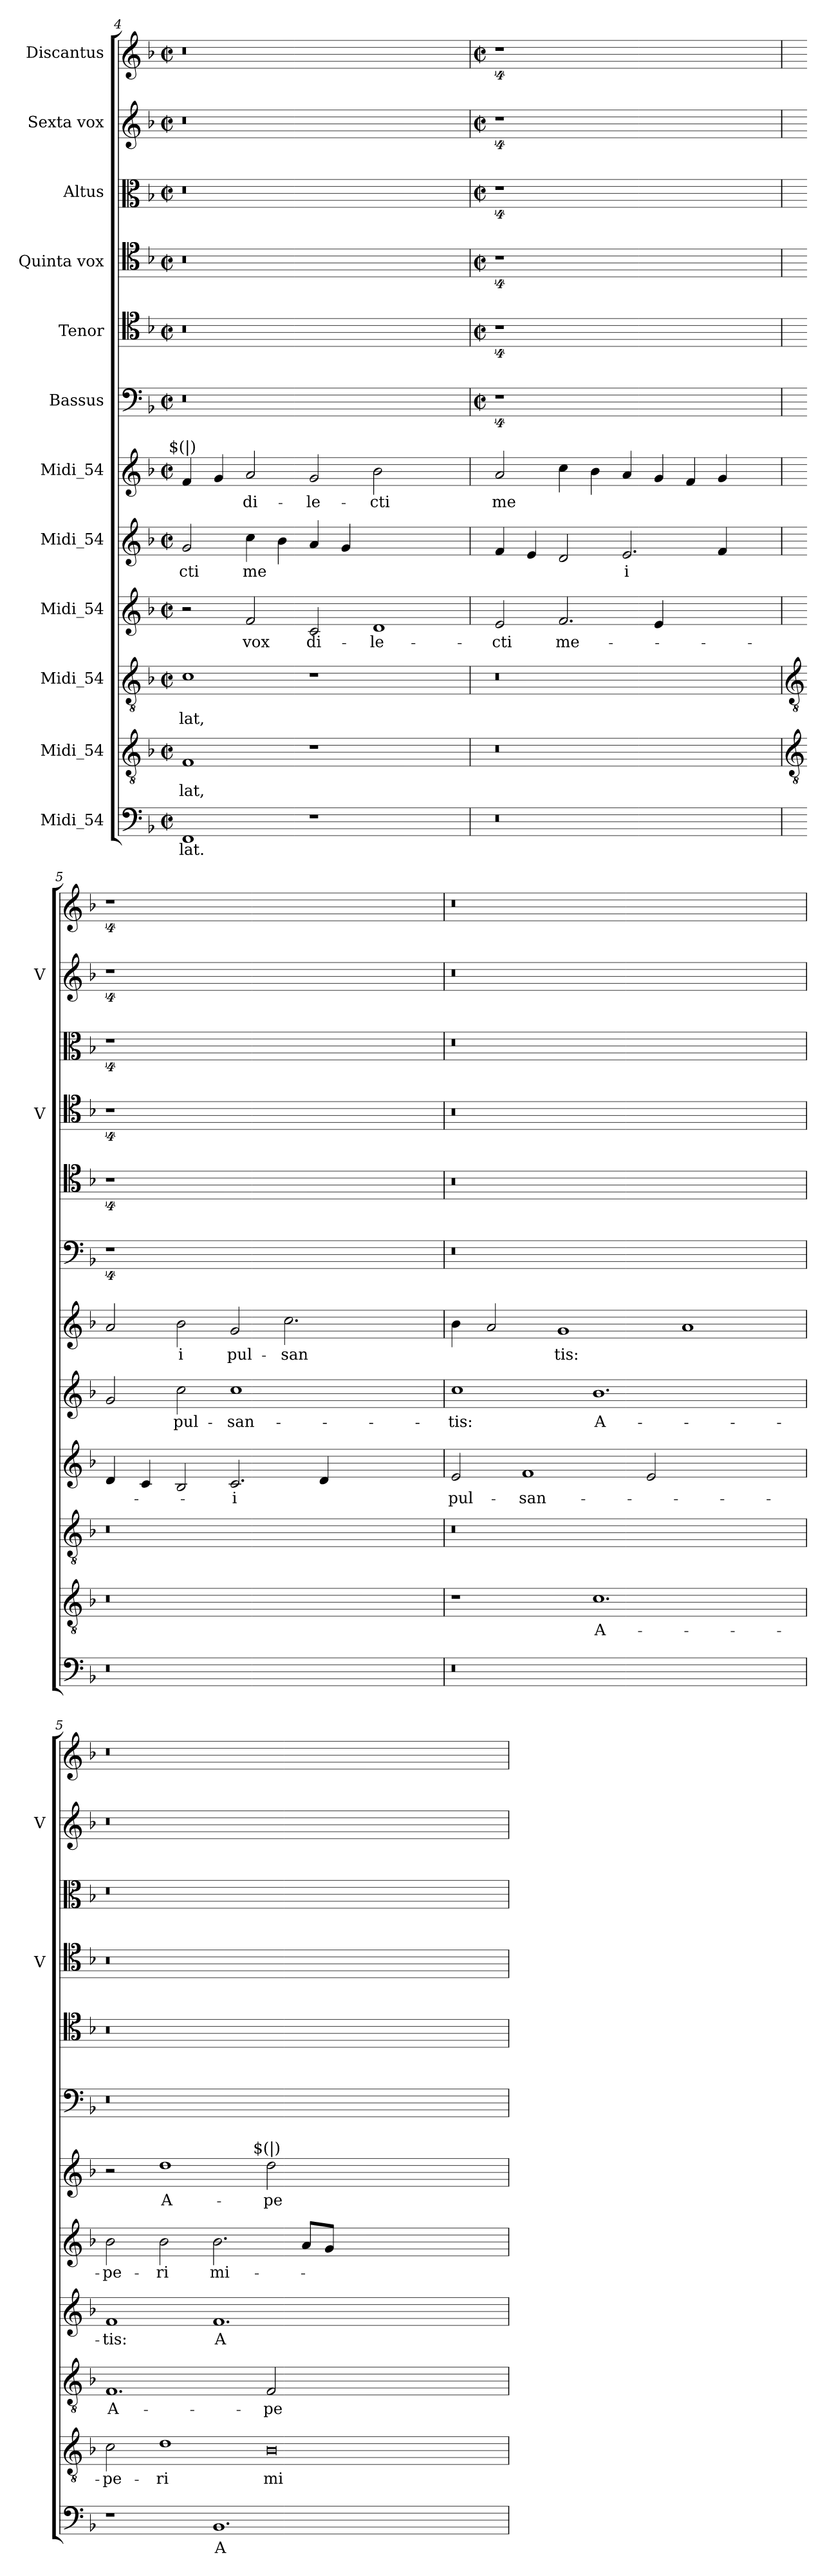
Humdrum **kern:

**kern	**text	**kern	**text	**kern	**text	**kern	**text	**kern	**text	**kern	**text	**kern	**kern	**kern	**kern	**kern	**kern
*part12	*part12	*part11	*part11	*part10	*part10	*part9	*part9	*part8	*part8	*part7	*part7	*part6	*part5	*part4	*part3	*part2	*part1
*staff12	*staff12	*staff11	*staff11	*staff10	*staff10	*staff9	*staff9	*staff8	*staff8	*staff7	*staff7	*staff6	*staff5	*staff4	*staff3	*staff2	*staff1
*I"Midi_54	*	*I"Midi_54	*	*I"Midi_54	*	*I"Midi_54	*	*I"Midi_54	*	*I"Midi_54	*	*I"Bassus	*I"Tenor	*I"Quinta vox	*I"Altus	*I"Sexta vox	*I"Discantus
*	*	*	*	*	*	*	*	*	*	*	*	*	*	*I'V	*	*I'V	*
*clefF4	*	*clefGv2	*	*clefGv2	*	*clefG2	*	*clefG2	*	*clefG2	*	*clefF4	*clefC4	*clefC4	*clefC3	*clefG2	*clefG2
*k[b-]	*	*k[b-]	*	*k[b-]	*	*k[b-]	*	*k[b-]	*	*k[b-]	*	*k[b-]	*k[b-]	*k[b-]	*k[b-]	*k[b-]	*k[b-]
*F:	*	*F:	*	*F:	*	*F:	*	*F:	*	*F:	*	*F:	*F:	*F:	*F:	*F:	*F:
*M4/2	*	*M4/2	*	*M4/2	*	*M4/2	*	*M4/2	*	*M4/2	*	*M4/2	*M4/2	*M4/2	*M4/2	*M4/2	*M4/2
*met(c|)	*	*met(c|)	*	*met(c|)	*	*met(c|)	*	*met(c|)	*	*met(c|)	*	*met(c|)	*met(c|)	*met(c|)	*met(c|)	*met(c|)	*met(c|)
=4	=4	=4	=4	=4	=4	=4	=4	=4	=4	=4	=4	=4	=4	=4	=4	=4	=4
!	!	!	!	!	!	!	!	!	!	!LO:TX:a:cj:t=$(|)	!	!	!	!	!	!	!
!	!LO:LY:b	!	!LO:LY:b	!	!LO:LY:b	!	!	!	!LO:LY:b	!	!	!	!	!	!	!	!
1FF	-lat.	1F	-lat,	1c	-lat,	2r	.	2g	-cti	4f	.	0r	0r	0r	0r	0r	0r
.	.	.	.	.	.	.	.	.	.	4g	.	.	.	.	.	.	.
!	!	!	!	!	!	!	!LO:LY:b	!	!LO:LY:b	!	!LO:LY:b	!	!	!	!	!	!
.	.	.	.	.	.	2f	vox	4cc	me	2a	di-	.	.	.	.	.	.
.	.	.	.	.	.	.	.	4b-	.	.	.	.	.	.	.	.	.
!	!	!	!	!	!	!	!LO:LY:b	!	!	!	!LO:LY:b	!	!	!	!	!	!
1r	.	1r	.	1r	.	2c	di-	4a	.	2g	-le-	.	.	.	.	.	.
.	.	.	.	.	.	.	.	4g	.	.	.	.	.	.	.	.	.
!	!	!	!	!	!	!	!LO:LY:b	!	!	!	!LO:LY:b	!	!	!	!	!	!
.	.	.	.	.	.	1d	-le-	1ryy	.	2b-	-cti	.	.	.	.	.	.
2ryy	.	2ryy	.	2ryy	.	.	.	.	.	2ryy	.	2ryy	2ryy	2ryy	2ryy	2ryy	2ryy
!!LO:LB:g=z
=5	=5	=5	=5	=5	=5	=5	=5	=5	=5	=5	=5	=5	=5	=5	=5	=5	=5
*	*	*	*	*	*	*	*	*	*	*	*	*M4/2	*M4/2	*M4/2	*M4/2	*M4/2	*M4/2
*	*	*	*	*	*	*	*	*	*	*	*	*met(c|)	*met(c|)	*met(c|)	*met(c|)	*met(c|)	*met(c|)
!	!	!	!	!	!	!	!LO:LY:b	!	!	!	!LO:LY:b	!	!	!	!	!	!
0r	.	0r	.	0r	.	2e	-cti	4f	.	2a	me-	4%9r	4%9r	4%9r	4%9r	4%9r	4%9r
.	.	.	.	.	.	.	.	4e	.	.	.	.	.	.	.	.	.
!	!	!	!	!	!	!	!LO:LY:b	!	!	!	!	!	!	!	!	!	!
.	.	.	.	.	.	2.f	me-	2d	.	4cc	.	.	.	.	.	.	.
.	.	.	.	.	.	.	.	.	.	4b-	.	.	.	.	.	.	.
!	!	!	!	!	!	!	!	!	!LO:LY:b	!	!	!	!	!	!	!	!
.	.	.	.	.	.	.	.	2.e	i	4a	.	.	.	.	.	.	.
.	.	.	.	.	.	4e	.	.	.	4g	.	.	.	.	.	.	.
.	.	.	.	.	.	2.ryy	.	.	.	4f	.	.	.	.	.	.	.
.	.	.	.	.	.	.	.	4f	.	4g	.	.	.	.	.	.	.
4ryy	.	4ryy	.	4ryy	.	.	.	4ryy	.	4ryy	.	.	.	.	.	.	.
!!LO:LB:g=z
=5	=5	=5	=5	=5	=5	=5	=5	=5	=5	=5	=5	=5	=5	=5	=5	=5	=5
*	*	*clefGv2	*	*clefGv2	*	*	*	*	*	*	*	*	*	*	*	*	*
!	!	!	!	!	!	!	!	!	!	!	!LO:LY:b	!	!	!	!	!	!
0r	.	0r	.	0r	.	4d	.	2g	.	2a	--	4%11r	4%11r	4%11r	4%11r	4%11r	4%11r
.	.	.	.	.	.	4c	.	.	.	.	.	.	.	.	.	.	.
!	!	!	!	!	!	!	!	!	!LO:LY:b	!	!LO:LY:b	!	!	!	!	!	!
.	.	.	.	.	.	2B-	.	2cc	pul-	2b-	i	.	.	.	.	.	.
!	!	!	!	!	!	!	!LO:LY:b	!	!LO:LY:b	!	!LO:LY:b	!	!	!	!	!	!
.	.	.	.	.	.	2.c	-i	1cc	-san-	2g	pul-	.	.	.	.	.	.
!	!	!	!	!	!	!	!	!	!	!	!LO:LY:b	!	!	!	!	!	!
.	.	.	.	.	.	.	.	.	.	2.cc	-san-	.	.	.	.	.	.
.	.	.	.	.	.	4d	.	.	.	.	.	.	.	.	.	.	.
2.ryy	.	2.ryy	.	2.ryy	.	2.ryy	.	2.ryy	.	.	.	.	.	.	.	.	.
.	.	.	.	.	.	.	.	.	.	2ryy	.	.	.	.	.	.	.
=5	=5	=5	=5	=5	=5	=5	=5	=5	=5	=5	=5	=5	=5	=5	=5	=5	=5
!	!	!	!	!	!	!	!LO:LY:b	!	!LO:LY:b	!	!	!	!	!	!	!	!
0r	.	1r	.	0r	.	2e	pul-	1cc	-tis:	4b-	.	0r	0r	0r	0r	0r	0r
!	!	!	!	!	!	!	!	!	!	!	!LO:LY:b	!	!	!	!	!	!
.	.	.	.	.	.	.	.	.	.	2a	--	.	.	.	.	.	.
!	!	!	!	!	!	!	!LO:LY:b	!	!	!	!	!	!	!	!	!	!
.	.	.	.	.	.	1f	-san-	.	.	.	.	.	.	.	.	.	.
!	!	!	!	!	!	!	!	!	!	!	!LO:LY:b	!	!	!	!	!	!
.	.	.	.	.	.	.	.	.	.	1g	tis:	.	.	.	.	.	.
!	!	!	!LO:LY:b	!	!	!	!	!	!LO:LY:b	!	!	!	!	!	!	!	!
.	.	1.c	A-	.	.	.	.	1.b-	A-	.	.	.	.	.	.	.	.
.	.	.	.	.	.	2e	.	.	.	.	.	.	.	.	.	.	.
.	.	.	.	.	.	.	.	.	.	1a	.	.	.	.	.	.	.
2.ryy	.	.	.	2.ryy	.	2.ryy	.	.	.	.	.	2.ryy	2.ryy	2.ryy	2.ryy	2.ryy	2.ryy
.	.	4ryy	.	.	.	.	.	4ryy	.	.	.	.	.	.	.	.	.
=5	=5	=5	=5	=5	=5	=5	=5	=5	=5	=5	=5	=5	=5	=5	=5	=5	=5
!	!	!	!LO:LY:b	!	!LO:LY:b	!	!LO:LY:b	!	!LO:LY:b	!	!	!	!	!	!	!	!
1r	.	2c	-pe-	1.F	A-	1f	-tis:	2b-	-pe-	2r	.	0.r	0.r	0.r	0.r	0.r	0.r
!	!	!	!LO:LY:b	!	!	!	!	!	!LO:LY:b	!	!LO:LY:b	!	!	!	!	!	!
.	.	1d	-ri	.	.	.	.	2b-	-ri	1dd	A-	.	.	.	.	.	.
!	!LO:LY:b	!	!	!	!	!	!LO:LY:b	!	!LO:LY:b	!	!	!	!	!	!	!	!
1.BB-	A-	.	.	.	.	1.f	A-	2.b-	mi-	.	.	.	.	.	.	.	.
!	!	!	!	!	!	!	!	!	!	!LO:TX:a:cj:t=$(|)	!	!	!	!	!	!	!
!	!	!	!LO:LY:b	!	!LO:LY:b	!	!	!	!	!	!LO:LY:b	!	!	!	!	!	!
.	.	0B-	mi-	2F	-pe-	.	.	.	.	2dd	-pe-	.	.	.	.	.	.
.	.	.	.	.	.	.	.	8aL	.	.	.	.	.	.	.	.	.
.	.	.	.	.	.	.	.	8gJ	.	.	.	.	.	.	.	.	.
.	.	.	.	1.ryy	.	.	.	1.ryy	.	1.ryy	.	.	.	.	.	.	.
1ryy	.	.	.	.	.	1ryy	.	.	.	.	.	.	.	.	.	.	.
.	.	.	.	.	.	.	.	.	.	.	.	2ryy	2ryy	2ryy	2ryy	2ryy	2ryy
=	=	=	=	=	=	=	=	=	=	=	=	=	=	=	=	=	=
*-	*-	*-	*-	*-	*-	*-	*-	*-	*-	*-	*-	*-	*-	*-	*-	*-	*-
